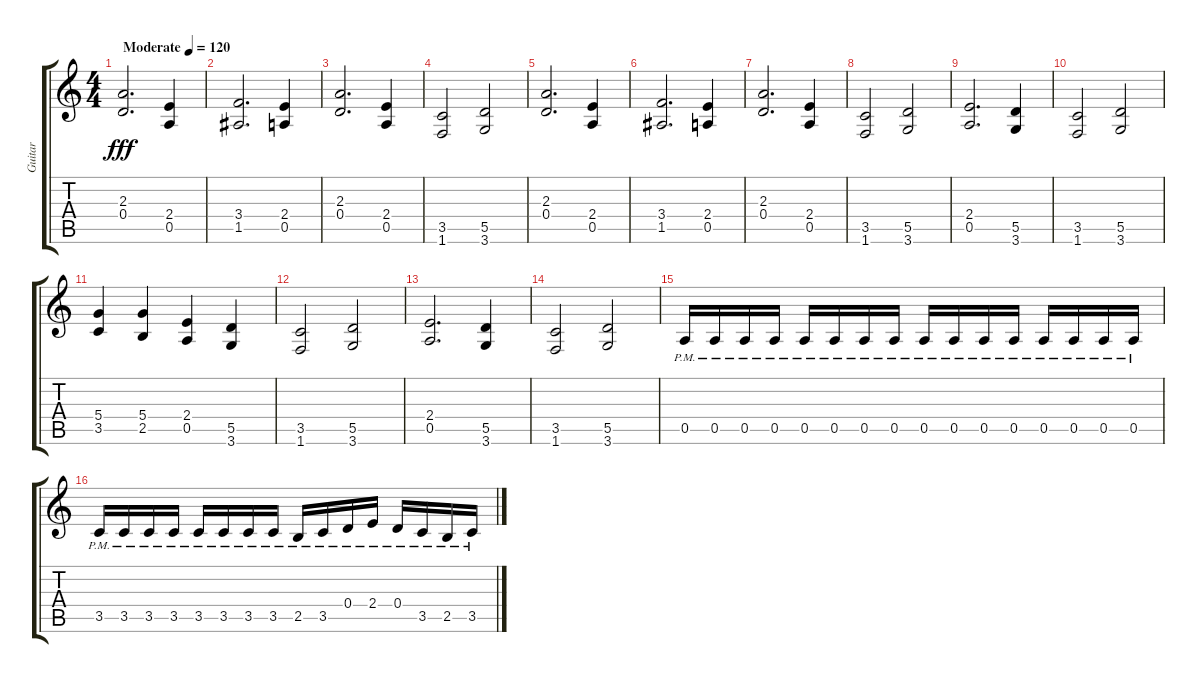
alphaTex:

\track ("Guitar" "Guitar") {instrument distortionguitar}
\staff {score tabs}
\tuning (E4 B3 G3 D3 A2 E2) {hide}
\ts (4 4)
\tempo (120 "Moderate")
\clef g2
\ks c
(2.3 0.4).2{d dy fff instrument distortionguitar} (2.4 0.5).4 |
(3.4 1.5).2{d} (2.4 0.5).4 |
(2.3 0.4).2{d} (2.4 0.5).4 |
(3.5 1.6).2 (5.5 3.6).2 |
(2.3 0.4).2{d} (2.4 0.5).4 |
(3.4 1.5).2{d} (2.4 0.5).4 |
(2.3 0.4).2{d} (2.4 0.5).4 |
(3.5 1.6).2 (5.5 3.6).2 |
(2.4 0.5).2{d} (5.5 3.6).4 |
(3.5 1.6).2 (5.5 3.6).2 |
(5.4 3.5).4 (5.4 2.5).4 (2.4 0.5).4 (5.5 3.6).4 |
(3.5 1.6).2 (5.5 3.6).2 |
(2.4 0.5).2{d} (5.5 3.6).4 |
(3.5 1.6).2 (5.5 3.6).2 |
0.5{pm}.16 0.5{pm}.16 0.5{pm}.16 0.5{pm}.16 0.5{pm}.16 0.5{pm}.16 0.5{pm}.16 0.5{pm}.16 0.5{pm}.16 0.5{pm}.16 0.5{pm}.16 0.5{pm}.16 0.5{pm}.16 0.5{pm}.16 0.5{pm}.16 0.5{pm}.16 |
3.5{pm}.16 3.5{pm}.16 3.5{pm}.16 3.5{pm}.16 3.5{pm}.16 3.5{pm}.16 3.5{pm}.16 3.5{pm}.16 2.5{pm}.16 3.5{pm}.16 0.4{pm}.16 2.4{pm}.16 0.4{pm}.16 3.5{pm}.16 2.5{pm}.16 3.5{pm}.16
